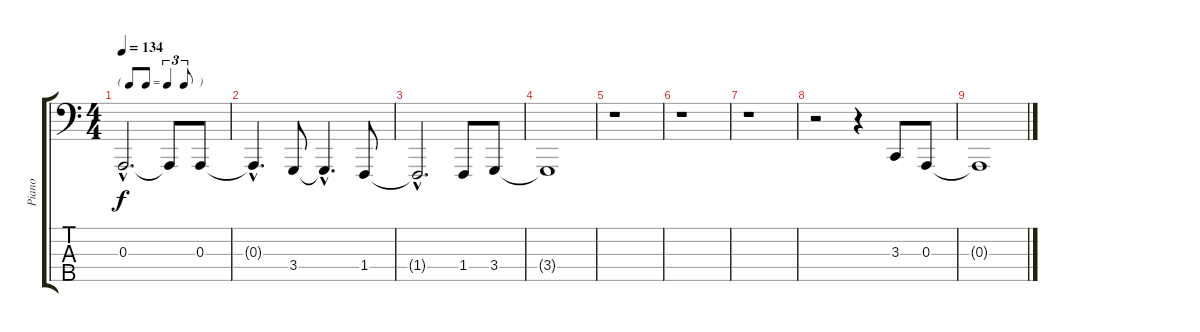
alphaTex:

\track ("Piano" "Piano") {instrument brightacousticpiano}
\staff {score tabs}
\tuning (G2 D2 A1 E1 B0) {hide}
\ts (4 4)
\tf triplet8th
\tempo 134
\clef f4
\ks c
0.3{hac}.2{d dy f} 0.3{t}.8 0.3.8 |
0.3{hac t}.4{d} 3.4.8 3.4{hac t}.4{d} 1.4.8 |
1.4{hac t}.2{d} 1.4.8 3.4.8 |
3.4{t}.1 |
r.1 |
r.1 |
r.1 |
r.2 r.4 3.3.8 0.3.8 |
0.3{t}.1
